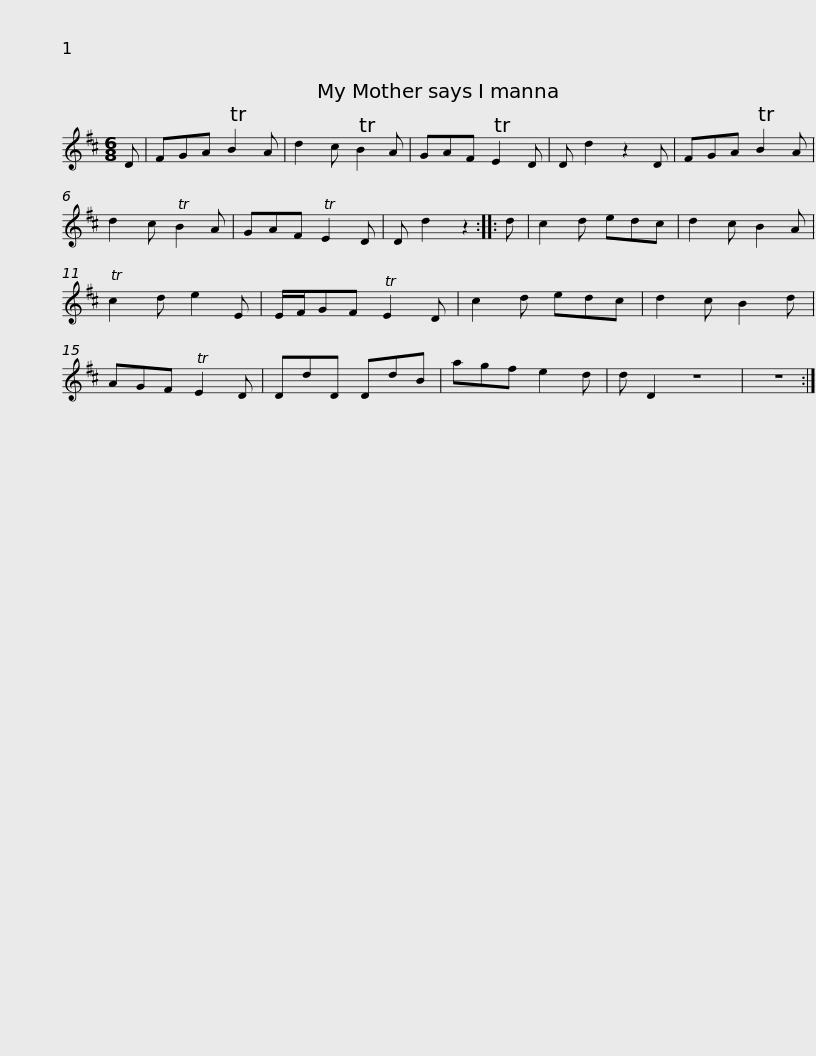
X:1
L:1/8
M:6/8
I:linebreak $
K:D
V:1 treble
V:1
 D | FGA TB2 A | d2 c TB2 A | GAF TE2 D | D d2 z2 D | %5
 FGA TB2 A | d2 c TB2 A | GAF TE2 D | D d2 z2 ::$ d | %10
 c2 d edc | d2 c B2 A | Tc2 d e2 E | E/F/GF TE2 D | c2 d edc | %15
 d2 c B2 d | AGF TE2 D | DdD DdB |$ agf e2 d | d D2 z6 | %20
 z6 :| %21
